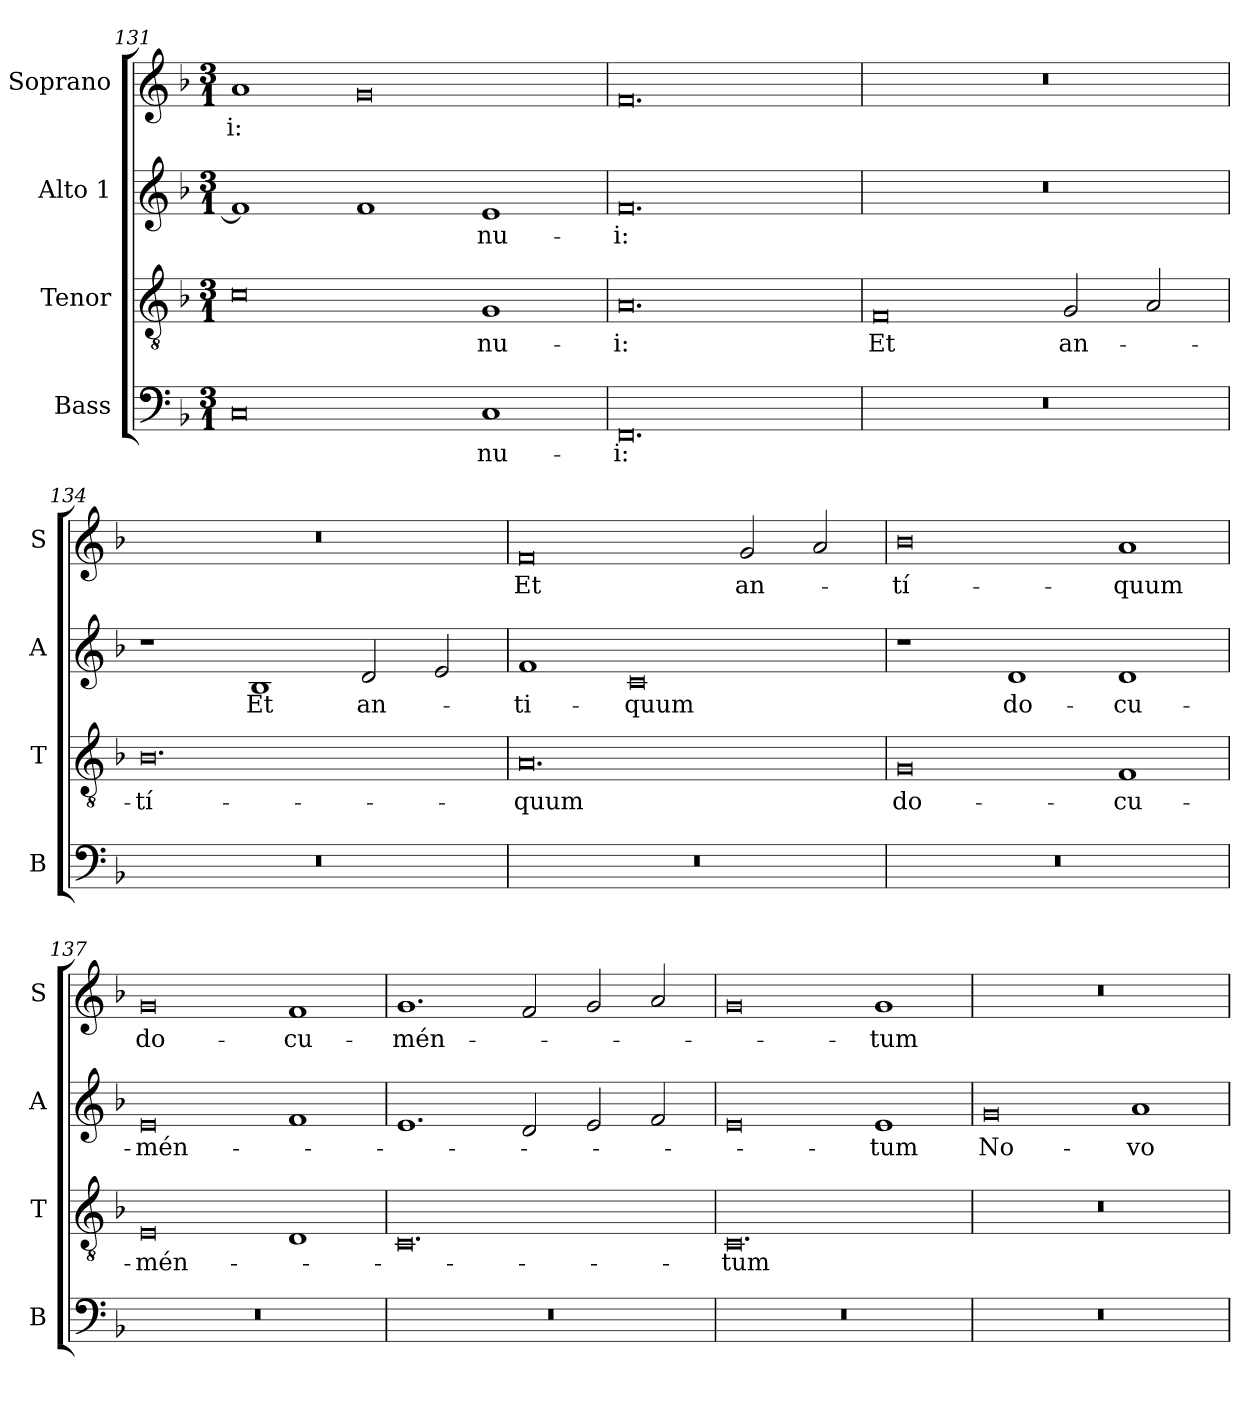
**kern	**text	**kern	**text	**kern	**text	**kern	**text
*part4	*part4	*part3	*part3	*part2	*part2	*part1	*part1
*staff4	*staff4	*staff3	*staff3	*staff2	*staff2	*staff1	*staff1
*I"Bass	*	*I"Tenor	*	*I"Alto 1	*	*I"Soprano	*
*I'B	*	*I'T	*	*I'A	*	*I'S	*
*clefF4	*	*clefGv2	*	*clefG2	*	*clefG2	*
*k[b-]	*	*k[b-]	*	*k[b-]	*	*k[b-]	*
*F:	*	*F:	*	*F:	*	*F:	*
*M3/1	*	*M3/1	*	*M3/1	*	*M3/1	*
=131	=131	=131	=131	=131	=131	=131	=131
0C	.	0c	.	1f]	.	1a	-i:
.	.	.	.	1f	.	0g	.
1C	-nu-	1G	-nu-	1e	-nu-	.	.
=132	=132	=132	=132	=132	=132	=132	=132
0.FF	-i:	0.A	-i:	0.f	-i:	0.f	.
=133	=133	=133	=133	=133	=133	=133	=133
0.r	.	0F	Et	0.r	.	0.r	.
.	.	2G/	an-	.	.	.	.
.	.	2A/	.	.	.	.	.
=134	=134	=134	=134	=134	=134	=134	=134
0.r	.	0.B-	-tí-	1r	.	0.r	.
.	.	.	.	1B-	Et	.	.
.	.	.	.	2d/	an-	.	.
.	.	.	.	2e/	.	.	.
=135	=135	=135	=135	=135	=135	=135	=135
0.r	.	0.A	-quum	1f	ti-	0f	Et
.	.	.	.	0c	-quum	.	.
.	.	.	.	.	.	2g/	an-
.	.	.	.	.	.	2a/	.
=136	=136	=136	=136	=136	=136	=136	=136
0.r	.	0G	do-	1r	.	0b-	-tí-
.	.	.	.	1d	do-	.	.
.	.	1F	-cu-	1d	-cu-	1a	-quum
=137	=137	=137	=137	=137	=137	=137	=137
0.r	.	0E	-mén-	0e	-mén-	0g	do-
.	.	1D	.	1f	.	1f	-cu-
=138	=138	=138	=138	=138	=138	=138	=138
0.r	.	0.C	.	1.e	.	1.g	-mén-
.	.	.	.	2d/	.	2f/	.
.	.	.	.	2e/	.	2g/	.
.	.	.	.	2f/	.	2a/	.
!!LO:LB:g=z
=139	=139	=139	=139	=139	=139	=139	=139
0.r	.	0.C	-tum	0e	.	0g	.
.	.	.	.	1e	-tum	1g	-tum
=140	=140	=140	=140	=140	=140	=140	=140
0.r	.	0.r	.	0g	No-	0.r	.
.	.	.	.	1a	-vo	.	.
=	=	=	=	=	=	=	=
*-	*-	*-	*-	*-	*-	*-	*-
